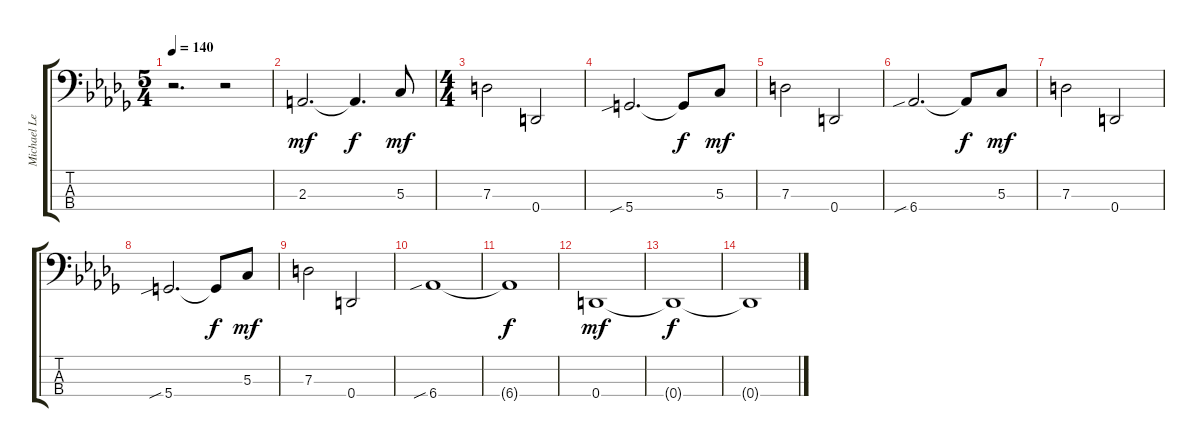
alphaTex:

\track ("Michael LePond Bass" "Michael Le") {instrument electricbassfinger}
\staff {score tabs}
\tuning (F2 C2 G1 D1) {hide}
\ts (5 4)
\tempo 140
\clef f4
\ks bbminor
r.2{d dy f} r.2 |
2.3.2{d dy mf volume 13} 2.3{t}.4{d dy f} 5.3.8{dy mf} |
\ts (4 4)
7.3.2 0.4.2 |
5.4{sib}.2{d} 5.4{t}.8{dy f} 5.3.8{dy mf} |
7.3.2 0.4.2 |
6.4{sib}.2{d} 6.4{t}.8{dy f} 5.3.8{dy mf} |
7.3.2 0.4.2 |
5.4{sib}.2{d} 5.4{t}.8{dy f} 5.3.8{dy mf} |
7.3.2 0.4.2 |
6.4{sib}.1 |
6.4{t}.1{dy f} |
0.4.1{dy mf} |
0.4{t}.1{dy f} |
0.4{t}.1
